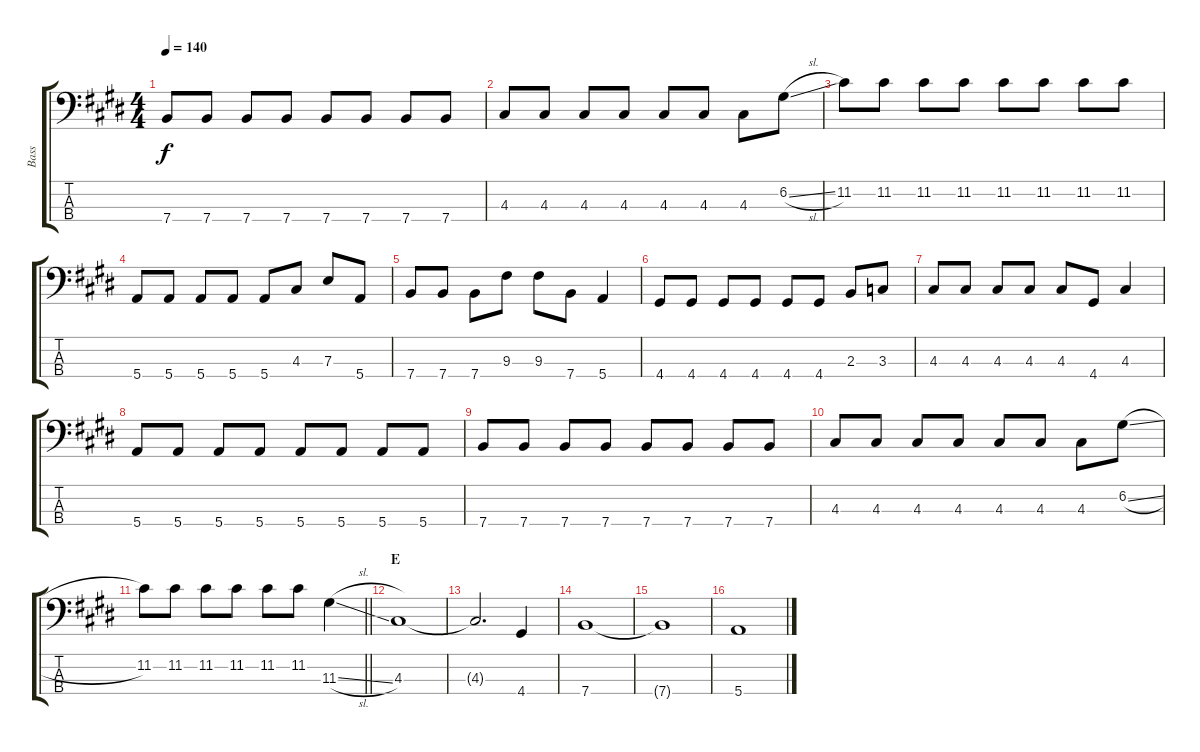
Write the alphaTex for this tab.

\track ("Bass" "Bass") {instrument electricbassfinger}
\staff {score tabs}
\tuning (G2 D2 A1 E1) {hide}
\ts (4 4)
\tempo 140
\clef f4
\ks c#minor
7.4.8{dy f} 7.4.8 7.4.8 7.4.8 7.4.8 7.4.8 7.4.8 7.4.8 |
4.3.8 4.3.8 4.3.8 4.3.8 4.3.8 4.3.8 4.3.8 6.2{sl}.8 |
11.2.8 11.2.8 11.2.8 11.2.8 11.2.8 11.2.8 11.2.8 11.2.8 |
5.4.8 5.4.8 5.4.8 5.4.8 5.4.8 4.3.8 7.3.8 5.4.8 |
7.4.8 7.4.8 7.4.8 9.3.8 9.3.8 7.4.8 5.4.4 |
4.4.8 4.4.8 4.4.8 4.4.8 4.4.8 4.4.8 2.3.8 3.3.8 |
4.3.8 4.3.8 4.3.8 4.3.8 4.3.8 4.4.8 4.3.4 |
5.4.8 5.4.8 5.4.8 5.4.8 5.4.8 5.4.8 5.4.8 5.4.8 |
7.4.8 7.4.8 7.4.8 7.4.8 7.4.8 7.4.8 7.4.8 7.4.8 |
4.3.8 4.3.8 4.3.8 4.3.8 4.3.8 4.3.8 4.3.8 6.2{sl}.8 |
\barLineRight lightlight
11.2.8 11.2.8 11.2.8 11.2.8 11.2.8 11.2.8 11.3{sl}.4 |
\section ("" "E")
4.3.1 |
4.3{t}.2{d} 4.4.4 |
7.4.1 |
7.4{t}.1 |
5.4.1
